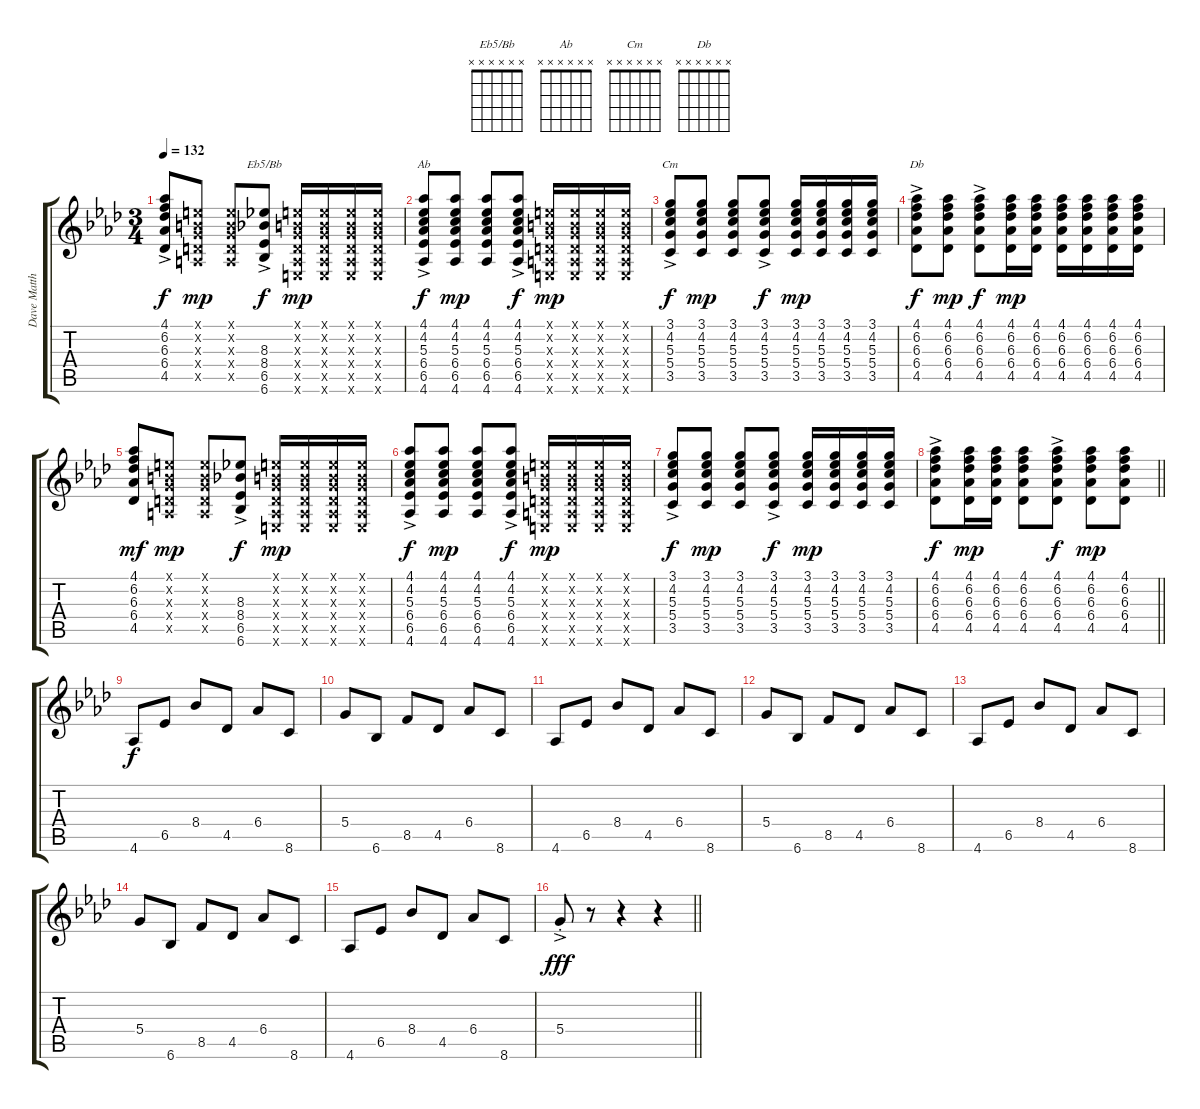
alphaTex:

\track ("Dave Matthews" "Dave Matth") {instrument acousticguitarsteel}
\staff {score tabs}
\tuning (E4 B3 G3 D3 A2 E2) {hide}
\chord ("Eb5/Bb" x x x x x x)
\chord ("Ab" x x x x x x)
\chord ("Cm" x x x x x x)
\chord ("Db" x x x x x x)
\ts (3 4)
\tempo 132
\clef g2
\ks ab
(4.1{ac} 6.2{ac} 6.3{ac} 6.4{ac} 4.5{ac}).8{dy f} (0.1{x} 0.2{x} 0.3{x} 0.4{x} 0.5{x}).8{dy mp} (0.1{x} 0.2{x} 0.3{x} 0.4{x} 0.5{x}).8 (8.3{ac} 8.4{ac} 6.5{ac} 6.6{ac}).8{ch "Eb5/Bb" dy f} (0.1{x} 0.2{x} 0.3{x} 0.4{x} 0.5{x} 0.6{x}).16{dy mp} (0.1{x} 0.2{x} 0.3{x} 0.4{x} 0.5{x} 0.6{x}).16 (0.1{x} 0.2{x} 0.3{x} 0.4{x} 0.5{x} 0.6{x}).16 (0.1{x} 0.2{x} 0.3{x} 0.4{x} 0.5{x} 0.6{x}).16 |
(4.1{ac} 4.2{ac} 5.3{ac} 6.4{ac} 6.5{ac} 4.6{ac}).8{ch "Ab" dy f} (4.1 4.2 5.3 6.4 6.5 4.6).8{dy mp} (4.1 4.2 5.3 6.4 6.5 4.6).8 (4.1{ac} 4.2{ac} 5.3{ac} 6.4{ac} 6.5{ac} 4.6{ac}).8{dy f} (0.1{x} 0.2{x} 0.3{x} 0.4{x} 0.5{x} 0.6{x}).16{dy mp} (0.1{x} 0.2{x} 0.3{x} 0.4{x} 0.5{x} 0.6{x}).16 (0.1{x} 0.2{x} 0.3{x} 0.4{x} 0.5{x} 0.6{x}).16 (0.1{x} 0.2{x} 0.3{x} 0.4{x} 0.5{x} 0.6{x}).16 |
(3.1{ac} 4.2{ac} 5.3{ac} 5.4{ac} 3.5{ac}).8{ch "Cm" dy f} (3.1 4.2 5.3 5.4 3.5).8{dy mp} (3.1 4.2 5.3 5.4 3.5).8 (3.1{ac} 4.2{ac} 5.3{ac} 5.4{ac} 3.5{ac}).8{dy f} (3.1 4.2 5.3 5.4 3.5).16{dy mp} (3.1 4.2 5.3 5.4 3.5).16 (3.1 4.2 5.3 5.4 3.5).16 (3.1 4.2 5.3 5.4 3.5).16 |
(4.1{ac} 6.2{ac} 6.3{ac} 6.4{ac} 4.5{ac}).8{ch "Db" dy f} (4.1 6.2 6.3 6.4 4.5).8{dy mp} (4.1{ac} 6.2{ac} 6.3{ac} 6.4{ac} 4.5{ac}).8{dy f} (4.1 6.2 6.3 6.4 4.5).16{dy mp} (4.1 6.2 6.3 6.4 4.5).16 (4.1 6.2 6.3 6.4 4.5).16 (4.1 6.2 6.3 6.4 4.5).16 (4.1 6.2 6.3 6.4 4.5).16 (4.1 6.2 6.3 6.4 4.5).16 |
(4.1 6.2 6.3 6.4 4.5).8{dy mf} (0.1{x} 0.2{x} 0.3{x} 0.4{x} 0.5{x}).8{dy mp} (0.1{x} 0.2{x} 0.3{x} 0.4{x} 0.5{x}).8 (8.3{ac} 8.4{ac} 6.5{ac} 6.6{ac}).8{dy f} (0.1{x} 0.2{x} 0.3{x} 0.4{x} 0.5{x} 0.6{x}).16{dy mp} (0.1{x} 0.2{x} 0.3{x} 0.4{x} 0.5{x} 0.6{x}).16 (0.1{x} 0.2{x} 0.3{x} 0.4{x} 0.5{x} 0.6{x}).16 (0.1{x} 0.2{x} 0.3{x} 0.4{x} 0.5{x} 0.6{x}).16 |
(4.1{ac} 4.2{ac} 5.3{ac} 6.4{ac} 6.5{ac} 4.6{ac}).8{dy f} (4.1 4.2 5.3 6.4 6.5 4.6).8{dy mp} (4.1 4.2 5.3 6.4 6.5 4.6).8 (4.1{ac} 4.2{ac} 5.3{ac} 6.4{ac} 6.5{ac} 4.6{ac}).8{dy f} (0.1{x} 0.2{x} 0.3{x} 0.4{x} 0.5{x} 0.6{x}).16{dy mp} (0.1{x} 0.2{x} 0.3{x} 0.4{x} 0.5{x} 0.6{x}).16 (0.1{x} 0.2{x} 0.3{x} 0.4{x} 0.5{x} 0.6{x}).16 (0.1{x} 0.2{x} 0.3{x} 0.4{x} 0.5{x} 0.6{x}).16 |
(3.1{ac} 4.2{ac} 5.3{ac} 5.4{ac} 3.5{ac}).8{dy f} (3.1 4.2 5.3 5.4 3.5).8{dy mp} (3.1 4.2 5.3 5.4 3.5).8 (3.1{ac} 4.2{ac} 5.3{ac} 5.4{ac} 3.5{ac}).8{dy f} (3.1 4.2 5.3 5.4 3.5).16{dy mp} (3.1 4.2 5.3 5.4 3.5).16 (3.1 4.2 5.3 5.4 3.5).16 (3.1 4.2 5.3 5.4 3.5).16 |
\barLineRight lightlight
(4.1{ac} 6.2{ac} 6.3{ac} 6.4{ac} 4.5{ac}).8{dy f} (4.1 6.2 6.3 6.4 4.5).16{dy mp} (4.1 6.2 6.3 6.4 4.5).16 (4.1 6.2 6.3 6.4 4.5).8 (4.1{ac} 6.2{ac} 6.3{ac} 6.4{ac} 4.5{ac}).8{dy f} (4.1 6.2 6.3 6.4 4.5).8{dy mp} (4.1 6.2 6.3 6.4 4.5).8 |
4.6.8{dy f} 6.5.8 8.4.8 4.5.8 6.4.8 8.6.8 |
5.4.8 6.6.8 8.5.8 4.5.8 6.4.8 8.6.8 |
4.6.8 6.5.8 8.4.8 4.5.8 6.4.8 8.6.8 |
5.4.8 6.6.8 8.5.8 4.5.8 6.4.8 8.6.8 |
4.6.8 6.5.8 8.4.8 4.5.8 6.4.8 8.6.8 |
5.4.8 6.6.8 8.5.8 4.5.8 6.4.8 8.6.8 |
4.6.8 6.5.8 8.4.8 4.5.8 6.4.8 8.6.8 |
\barLineRight lightlight
5.4{ac st}.8{dy fff} r.8 r.4 r.4
